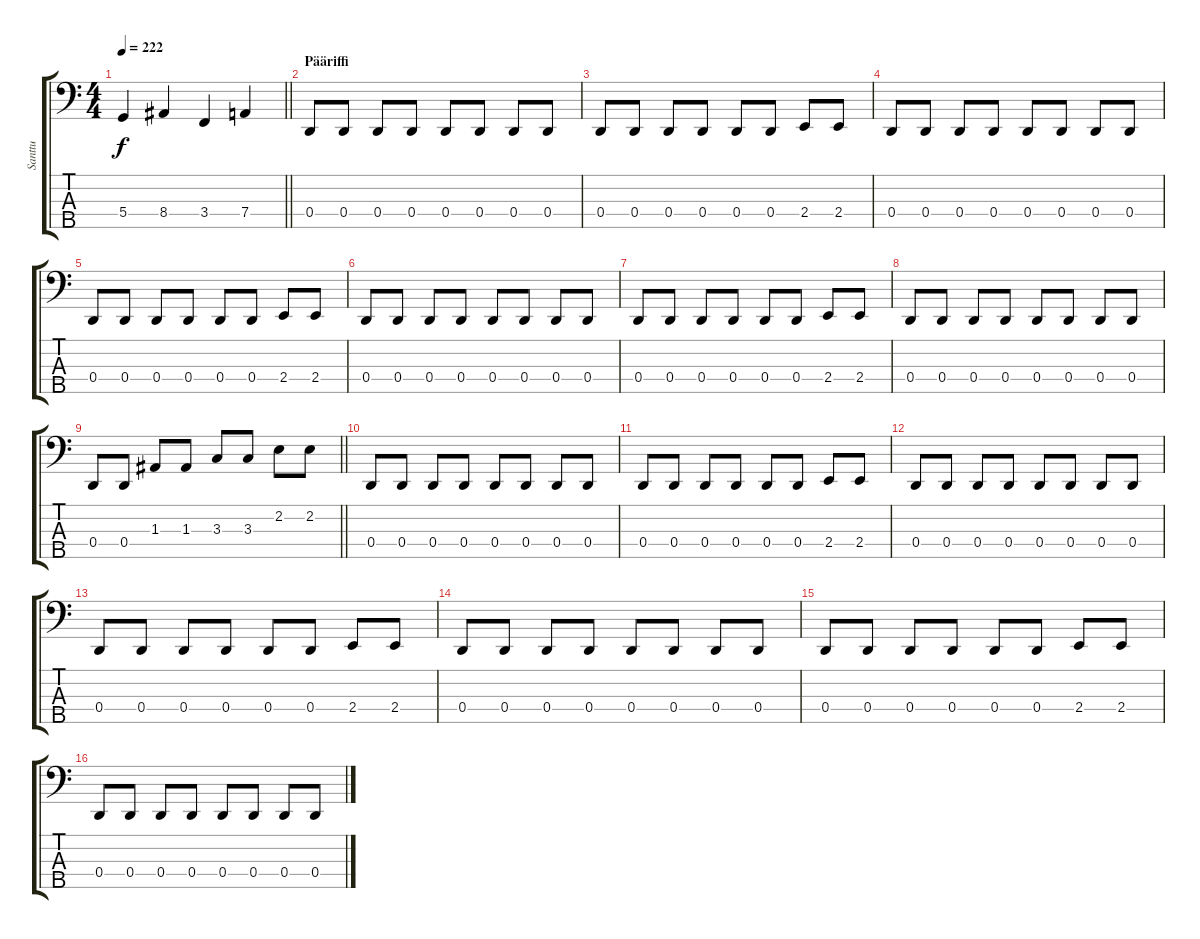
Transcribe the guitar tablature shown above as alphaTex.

\track ("Santtu" "Santtu") {instrument electricbasspick}
\staff {score tabs}
\tuning (G2 D2 A1 D1 A0) {hide}
\ts (4 4)
\section ("" "")
\tempo 222
\clef f4
\barLineRight lightlight
\ks c
5.4.4{dy f instrument electricbasspick} 8.4.4 3.4.4 7.4.4 |
\section ("" "Pääriffi")
0.4.8 0.4.8 0.4.8 0.4.8 0.4.8 0.4.8 0.4.8 0.4.8 |
0.4.8 0.4.8 0.4.8 0.4.8 0.4.8 0.4.8 2.4.8 2.4.8 |
0.4.8 0.4.8 0.4.8 0.4.8 0.4.8 0.4.8 0.4.8 0.4.8 |
0.4.8 0.4.8 0.4.8 0.4.8 0.4.8 0.4.8 2.4.8 2.4.8 |
0.4.8 0.4.8 0.4.8 0.4.8 0.4.8 0.4.8 0.4.8 0.4.8 |
0.4.8 0.4.8 0.4.8 0.4.8 0.4.8 0.4.8 2.4.8 2.4.8 |
0.4.8 0.4.8 0.4.8 0.4.8 0.4.8 0.4.8 0.4.8 0.4.8 |
\barLineRight lightlight
0.4.8 0.4.8 1.3.8 1.3.8 3.3.8 3.3.8 2.2.8 2.2.8 |
0.4.8 0.4.8 0.4.8 0.4.8 0.4.8 0.4.8 0.4.8 0.4.8 |
0.4.8 0.4.8 0.4.8 0.4.8 0.4.8 0.4.8 2.4.8 2.4.8 |
0.4.8 0.4.8 0.4.8 0.4.8 0.4.8 0.4.8 0.4.8 0.4.8 |
0.4.8 0.4.8 0.4.8 0.4.8 0.4.8 0.4.8 2.4.8 2.4.8 |
0.4.8 0.4.8 0.4.8 0.4.8 0.4.8 0.4.8 0.4.8 0.4.8 |
0.4.8 0.4.8 0.4.8 0.4.8 0.4.8 0.4.8 2.4.8 2.4.8 |
0.4.8 0.4.8 0.4.8 0.4.8 0.4.8 0.4.8 0.4.8 0.4.8
